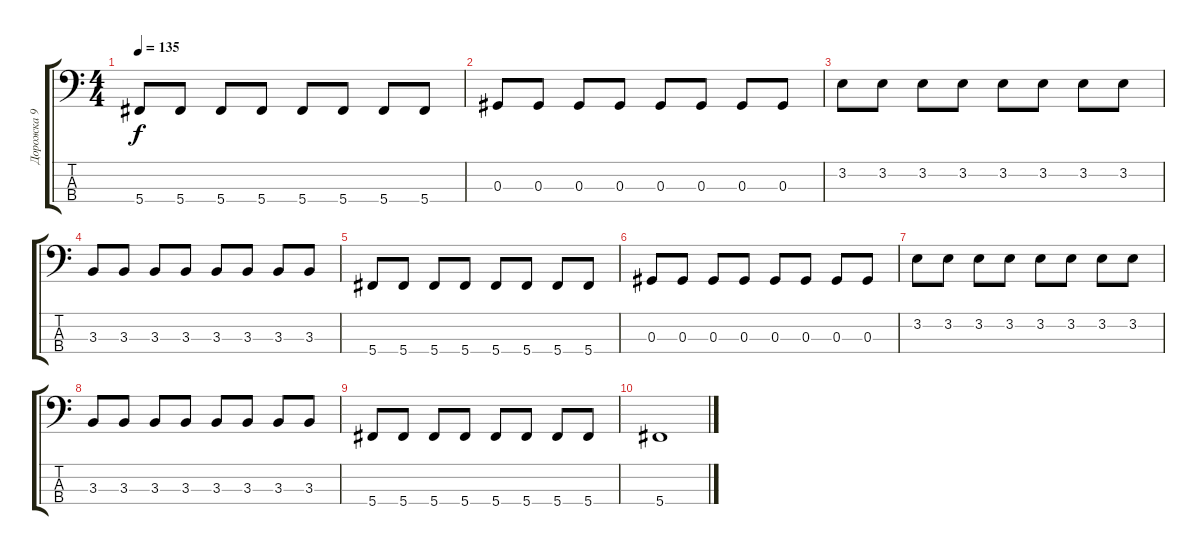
\track ("Дорожка 9" "Дорожка 9") {instrument electricbassfinger}
\staff {score tabs}
\tuning (Gb2 Db2 Ab1 Db1) {hide}
\ts (4 4)
\tempo 135
\clef f4
\ks c
5.4.8{dy f} 5.4.8 5.4.8 5.4.8 5.4.8 5.4.8 5.4.8 5.4.8 |
0.3.8 0.3.8 0.3.8 0.3.8 0.3.8 0.3.8 0.3.8 0.3.8 |
3.2.8 3.2.8 3.2.8 3.2.8 3.2.8 3.2.8 3.2.8 3.2.8 |
3.3.8 3.3.8 3.3.8 3.3.8 3.3.8 3.3.8 3.3.8 3.3.8 |
5.4.8 5.4.8 5.4.8 5.4.8 5.4.8 5.4.8 5.4.8 5.4.8 |
0.3.8 0.3.8 0.3.8 0.3.8 0.3.8 0.3.8 0.3.8 0.3.8 |
3.2.8 3.2.8 3.2.8 3.2.8 3.2.8 3.2.8 3.2.8 3.2.8 |
3.3.8 3.3.8 3.3.8 3.3.8 3.3.8 3.3.8 3.3.8 3.3.8 |
5.4.8 5.4.8 5.4.8 5.4.8 5.4.8 5.4.8 5.4.8 5.4.8 |
5.4.1
